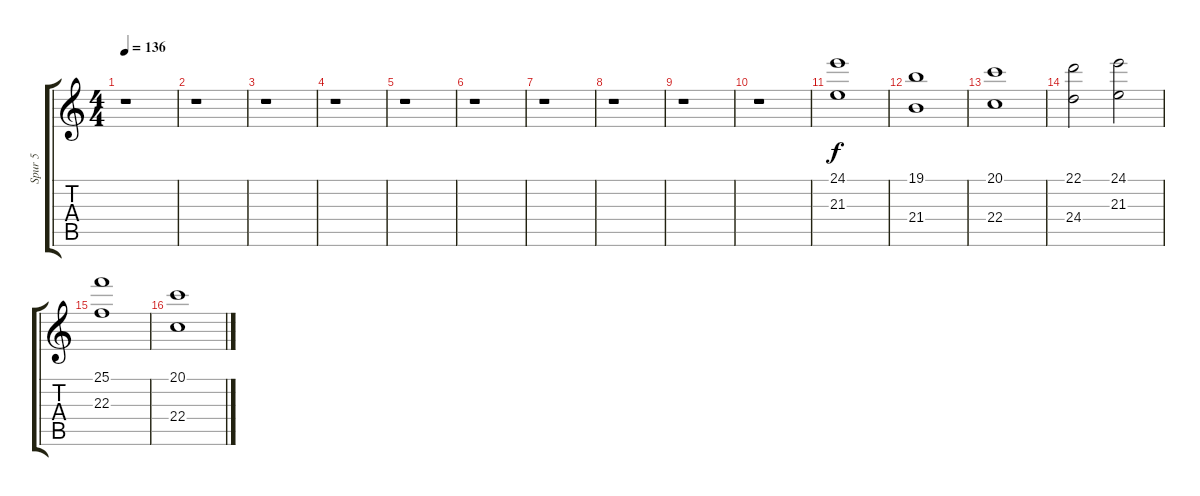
\track ("Spur 5" "Spur 5") {instrument acousticgrandpiano}
\staff {score tabs}
\tuning (E4 B3 G3 D3 A2 E2) {hide}
\ts (4 4)
\tempo 136
\clef g2
\ks c
r.1{dy f instrument acousticgrandpiano} |
r.1 |
r.1 |
r.1 |
r.1 |
r.1 |
r.1 |
r.1 |
r.1 |
r.1 |
(24.1 21.3).1{volume 12 balance 8 instrument synthstrings1} |
(19.1 21.4).1 |
(20.1 22.4).1 |
(22.1 24.4).2 (24.1 21.3).2 |
(25.1 22.3).1 |
(20.1 22.4).1
